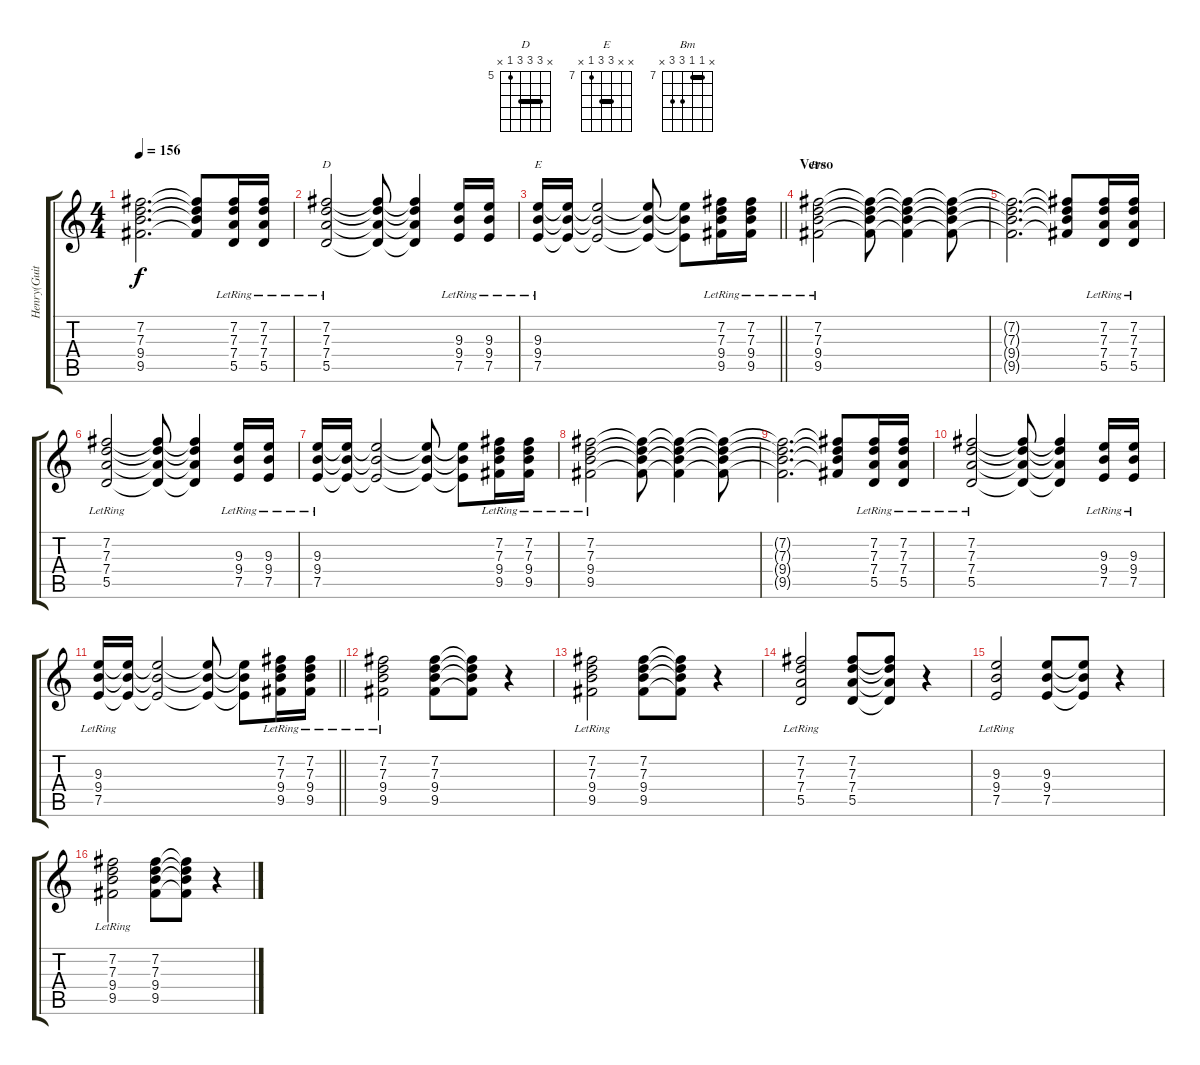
\track ("Henry(Guitarra)" "Henry(Guit") {instrument overdrivenguitar}
\staff {score tabs}
\tuning (E4 B3 G3 D3 A2 E2) {hide}
\chord ("D" x 7 7 7 5 x) {firstfret 5 barre 7}
\chord ("E" x x 9 9 7 x) {firstfret 7 barre 9}
\chord ("Bm" x 7 7 9 9 x) {firstfret 7 barre 7}
\ts (4 4)
\tempo 156
\clef g2
\ks c
(7.2{t} 7.3{t} 9.4{t} 9.5{t}).2{d dy f} (7.2{t} 7.3{t} 9.4{t} 9.5{t}).8 (7.2{lr} 7.3{lr} 7.4{lr} 5.5{lr}).16 (7.2{lr} 7.3{lr} 7.4{lr} 5.5{lr}).16 |
(7.2{lr} 7.3{lr} 7.4{lr} 5.5{lr}).2{ch "D"} (7.2{t} 7.3{t} 7.4{t} 5.5{t}).8 (7.2{t} 7.3{t} 7.4{t} 5.5{t}).4 (9.3{lr} 9.4{lr} 7.5{lr}).16 (9.3{lr} 9.4{lr} 7.5{lr}).16 |
\barLineRight lightlight
(9.3 9.4{lr} 7.5{lr}).16{ch "E"} (9.3{t} 9.4{t} 7.5{t}).16 (9.3{t} 9.4{t} 7.5{t}).2 (9.3{t} 9.4{t} 7.5{t}).8 (9.3{t} 9.4{t} 7.5{t}).8 (7.2{lr} 7.3{lr} 9.4{lr} 9.5{lr}).16 (7.2{lr} 7.3{lr} 9.4{lr} 9.5{lr}).16 |
\section ("" "Verso")
(7.2{lr} 7.3{lr} 9.4{lr} 9.5{lr}).2{ch "Bm"} (7.2{t} 7.3{t} 9.4{t} 9.5{t}).8 (7.2{t} 7.3{t} 9.4{t} 9.5{t}).4 (7.2{t} 7.3{t} 9.4{t} 9.5{t}).8 |
(7.2{t} 7.3{t} 9.4{t} 9.5{t}).2{d} (7.2{t} 7.3{t} 9.4{t} 9.5{t}).8 (7.2{lr} 7.3{lr} 7.4{lr} 5.5{lr}).16 (7.2{lr} 7.3{lr} 7.4{lr} 5.5{lr}).16 |
(7.2{lr} 7.3{lr} 7.4{lr} 5.5{lr}).2 (7.2{t} 7.3{t} 7.4{t} 5.5{t}).8 (7.2{t} 7.3{t} 7.4{t} 5.5{t}).4 (9.3{lr} 9.4{lr} 7.5{lr}).16 (9.3{lr} 9.4{lr} 7.5{lr}).16 |
(9.3 9.4{lr} 7.5{lr}).16 (9.3{t} 9.4{t} 7.5{t}).16 (9.3{t} 9.4{t} 7.5{t}).2 (9.3{t} 9.4{t} 7.5{t}).8 (9.3{t} 9.4{t} 7.5{t}).8 (7.2{lr} 7.3{lr} 9.4{lr} 9.5{lr}).16 (7.2{lr} 7.3{lr} 9.4{lr} 9.5{lr}).16 |
(7.2{lr} 7.3{lr} 9.4{lr} 9.5{lr}).2 (7.2{t} 7.3{t} 9.4{t} 9.5{t}).8 (7.2{t} 7.3{t} 9.4{t} 9.5{t}).4 (7.2{t} 7.3{t} 9.4{t} 9.5{t}).8 |
(7.2{t} 7.3{t} 9.4{t} 9.5{t}).2{d} (7.2{t} 7.3{t} 9.4{t} 9.5{t}).8 (7.2{lr} 7.3{lr} 7.4{lr} 5.5{lr}).16 (7.2{lr} 7.3{lr} 7.4{lr} 5.5{lr}).16 |
(7.2{lr} 7.3{lr} 7.4{lr} 5.5{lr}).2 (7.2{t} 7.3{t} 7.4{t} 5.5{t}).8 (7.2{t} 7.3{t} 7.4{t} 5.5{t}).4 (9.3{lr} 9.4{lr} 7.5{lr}).16 (9.3{lr} 9.4{lr} 7.5{lr}).16 |
\barLineRight lightlight
(9.3 9.4{lr} 7.5{lr}).16 (9.3{t} 9.4{t} 7.5{t}).16 (9.3{t} 9.4{t} 7.5{t}).2 (9.3{t} 9.4{t} 7.5{t}).8 (9.3{t} 9.4{t} 7.5{t}).8 (7.2{lr} 7.3{lr} 9.4{lr} 9.5{lr}).16 (7.2{lr} 7.3{lr} 9.4{lr} 9.5{lr}).16 |
\section ("" "")
(7.2{lr} 7.3{lr} 9.4{lr} 9.5{lr}).2 (7.2 7.3 9.4 9.5).8 (7.2{t} 7.3{t} 9.4{t} 9.5{t}).8 r.4 |
(7.2{lr} 7.3{lr} 9.4{lr} 9.5{lr}).2 (7.2 7.3 9.4 9.5).8 (7.2{t} 7.3{t} 9.4{t} 9.5{t}).8 r.4 |
(7.2{lr} 7.3{lr} 7.4{lr} 5.5{lr}).2 (7.2 7.3 7.4 5.5).8 (7.2{t} 7.3{t} 7.4{t} 5.5{t}).8 r.4 |
(9.3 9.4{lr} 7.5{lr}).2 (9.3 9.4 7.5).8 (9.3{t} 9.4{t} 7.5{t}).8 r.4 |
(7.2{lr} 7.3{lr} 9.4{lr} 9.5{lr}).2 (7.2 7.3 9.4 9.5).8 (7.2{t} 7.3{t} 9.4{t} 9.5{t}).8 r.4
